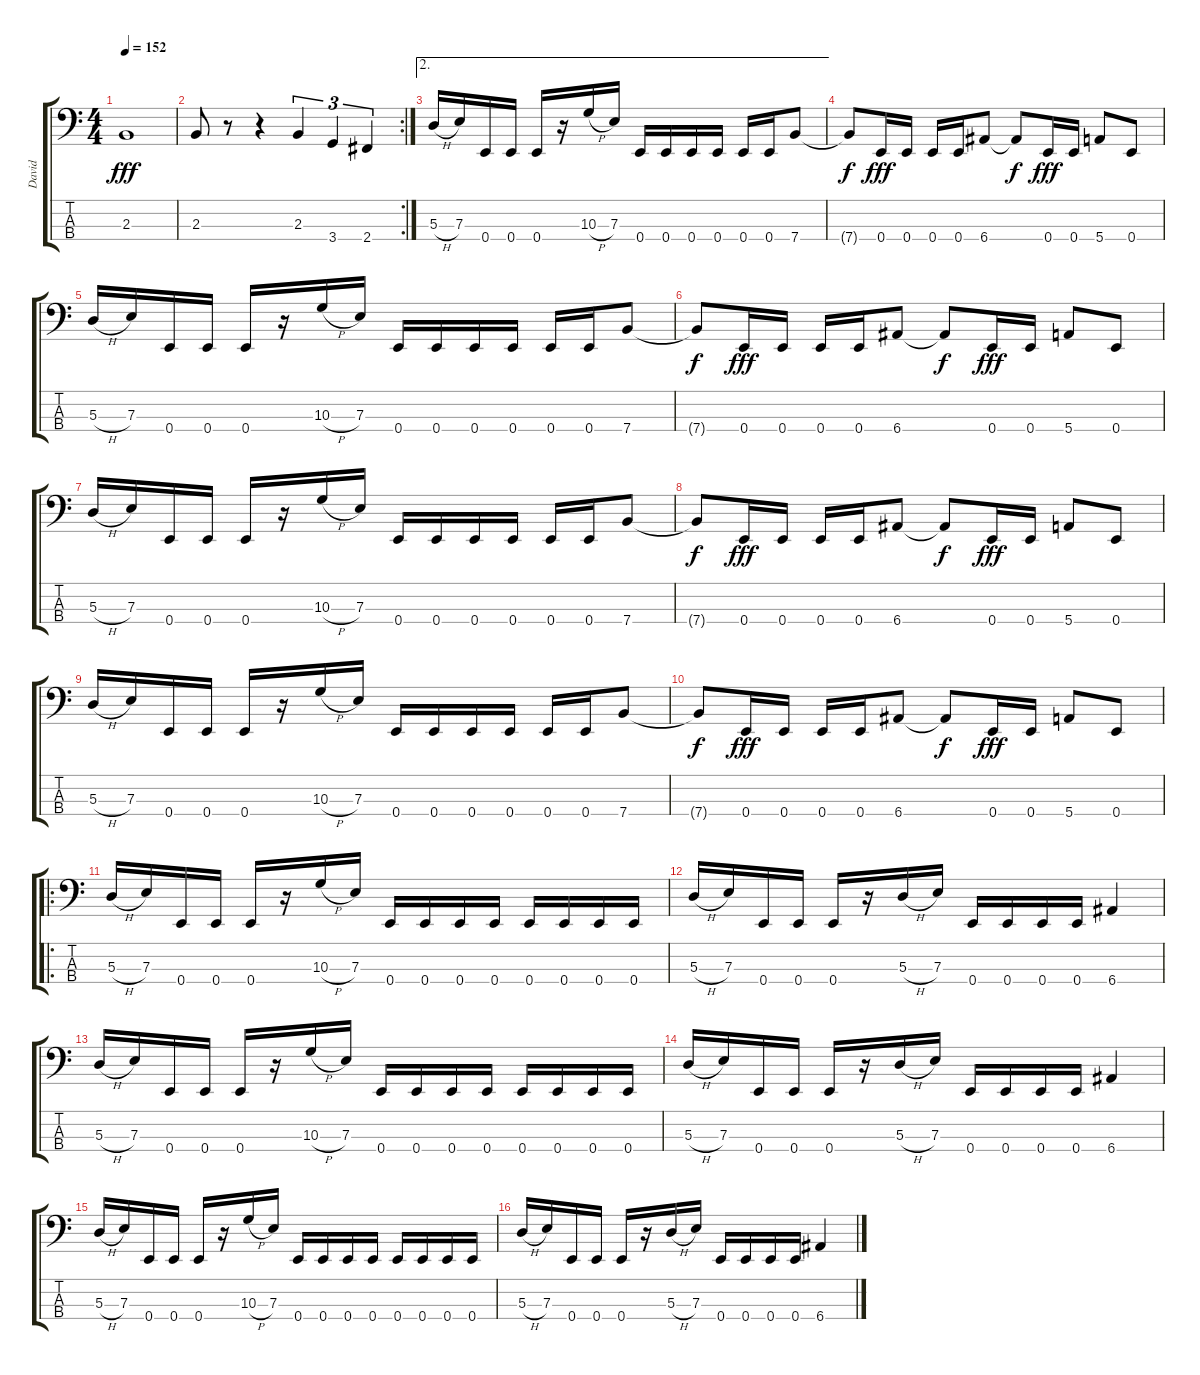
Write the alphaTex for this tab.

\track ("David" "David") {solo instrument electricbasspick}
\staff {score tabs}
\tuning (G2 D2 A1 E1) {hide}
\ts (4 4)
\tempo 152
\clef f4
\ks c
2.3.1{dy fff} |
\rc 2
2.3.8 r.8 r.4 2.3.4{tu (3 2)} 3.4.4{tu (3 2)} 2.4.4{tu (3 2)} |
\ae 2
5.3{h}.16 7.3.16 0.4.16 0.4.16 0.4.16 r.16 10.3{h}.16 7.3.16 0.4.16 0.4.16 0.4.16 0.4.16 0.4.16 0.4.16 7.4.8 |
7.4{t}.8{dy f} 0.4.16{dy fff} 0.4.16 0.4.16 0.4.16 6.4.8 6.4{t}.8{dy f} 0.4.16{dy fff} 0.4.16 5.4.8 0.4.8 |
5.3{h}.16 7.3.16 0.4.16 0.4.16 0.4.16 r.16 10.3{h}.16 7.3.16 0.4.16 0.4.16 0.4.16 0.4.16 0.4.16 0.4.16 7.4.8 |
7.4{t}.8{dy f} 0.4.16{dy fff} 0.4.16 0.4.16 0.4.16 6.4.8 6.4{t}.8{dy f} 0.4.16{dy fff} 0.4.16 5.4.8 0.4.8 |
5.3{h}.16 7.3.16 0.4.16 0.4.16 0.4.16 r.16 10.3{h}.16 7.3.16 0.4.16 0.4.16 0.4.16 0.4.16 0.4.16 0.4.16 7.4.8 |
7.4{t}.8{dy f} 0.4.16{dy fff} 0.4.16 0.4.16 0.4.16 6.4.8 6.4{t}.8{dy f} 0.4.16{dy fff} 0.4.16 5.4.8 0.4.8 |
5.3{h}.16 7.3.16 0.4.16 0.4.16 0.4.16 r.16 10.3{h}.16 7.3.16 0.4.16 0.4.16 0.4.16 0.4.16 0.4.16 0.4.16 7.4.8 |
7.4{t}.8{dy f} 0.4.16{dy fff} 0.4.16 0.4.16 0.4.16 6.4.8 6.4{t}.8{dy f} 0.4.16{dy fff} 0.4.16 5.4.8 0.4.8 |
\ro
5.3{h}.16 7.3.16 0.4.16 0.4.16 0.4.16 r.16 10.3{h}.16 7.3.16 0.4.16 0.4.16 0.4.16 0.4.16 0.4.16 0.4.16 0.4.16 0.4.16 |
5.3{h}.16 7.3.16 0.4.16 0.4.16 0.4.16 r.16 5.3{h}.16 7.3.16 0.4.16 0.4.16 0.4.16 0.4.16 6.4.4 |
5.3{h}.16 7.3.16 0.4.16 0.4.16 0.4.16 r.16 10.3{h}.16 7.3.16 0.4.16 0.4.16 0.4.16 0.4.16 0.4.16 0.4.16 0.4.16 0.4.16 |
5.3{h}.16 7.3.16 0.4.16 0.4.16 0.4.16 r.16 5.3{h}.16 7.3.16 0.4.16 0.4.16 0.4.16 0.4.16 6.4.4 |
5.3{h}.16 7.3.16 0.4.16 0.4.16 0.4.16 r.16 10.3{h}.16 7.3.16 0.4.16 0.4.16 0.4.16 0.4.16 0.4.16 0.4.16 0.4.16 0.4.16 |
5.3{h}.16 7.3.16 0.4.16 0.4.16 0.4.16 r.16 5.3{h}.16 7.3.16 0.4.16 0.4.16 0.4.16 0.4.16 6.4.4
